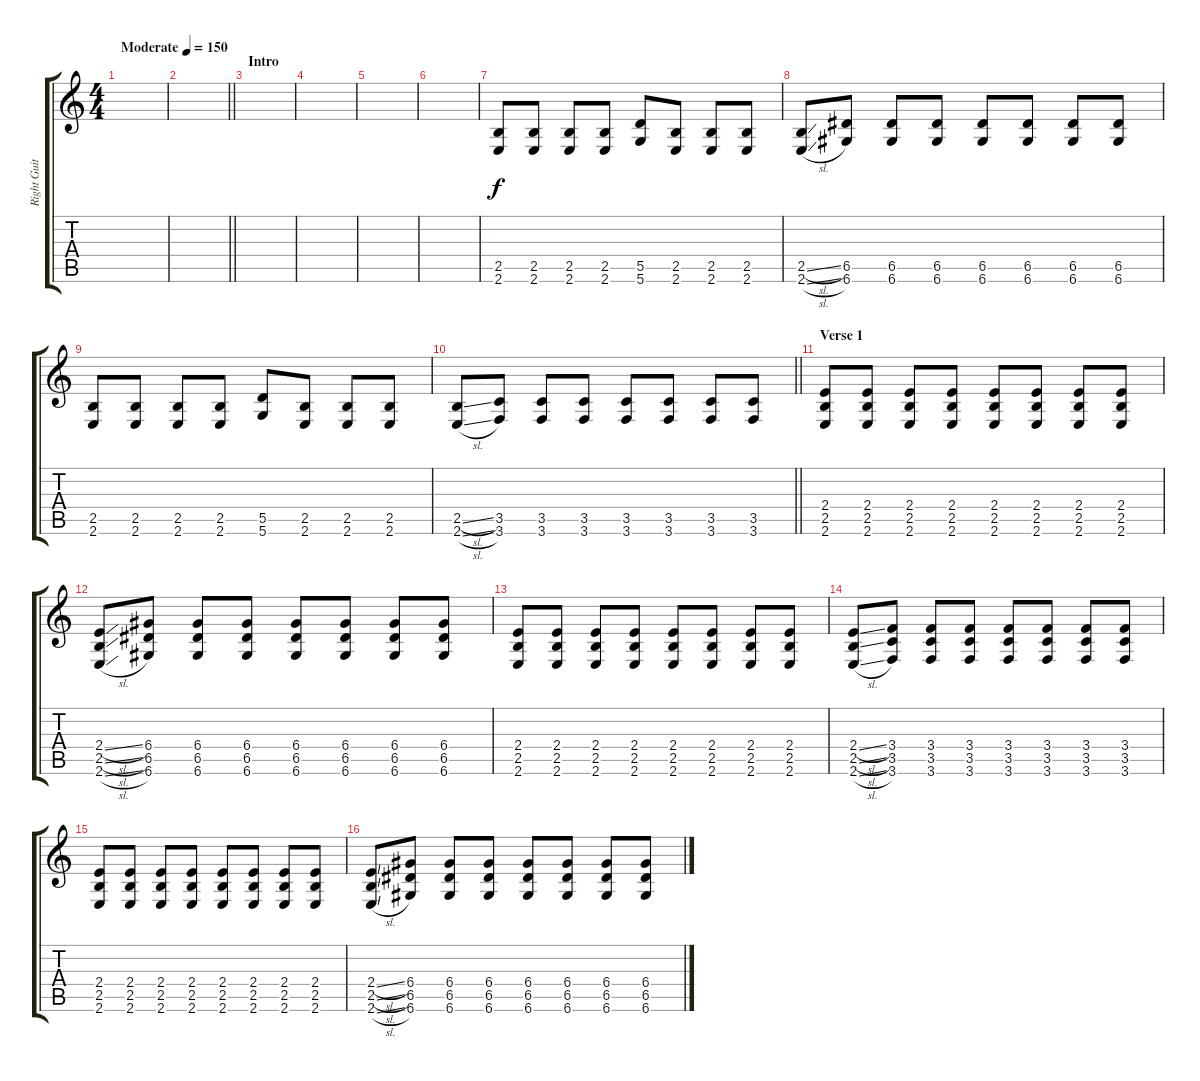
\track ("Right Guitar" "Right Guit") {instrument overdrivenguitar}
\staff {score tabs}
\tuning (E4 B3 G3 D3 A2 D2) {hide}
\ts (4 4)
\tempo (150 "Moderate")
\clef g2
\ks c
|
\barLineRight lightlight
|
\section ("" "Intro")
|
|
|
|
(2.5 2.6).8 (2.5 2.6).8 (2.5 2.6).8 (2.5 2.6).8 (5.5 5.6).8 (2.5 2.6).8 (2.5 2.6).8 (2.5 2.6).8 |
(2.5{sl} 2.6{sl}).8 (6.5 6.6).8 (6.5 6.6).8 (6.5 6.6).8 (6.5 6.6).8 (6.5 6.6).8 (6.5 6.6).8 (6.5 6.6).8 |
(2.5 2.6).8 (2.5 2.6).8 (2.5 2.6).8 (2.5 2.6).8 (5.5 5.6).8 (2.5 2.6).8 (2.5 2.6).8 (2.5 2.6).8 |
\barLineRight lightlight
(2.5{sl} 2.6{sl}).8 (3.5 3.6).8 (3.5 3.6).8 (3.5 3.6).8 (3.5 3.6).8 (3.5 3.6).8 (3.5 3.6).8 (3.5 3.6).8 |
\section ("" "Verse 1")
(2.4 2.5 2.6).8{balance 8 instrument distortionguitar} (2.4 2.5 2.6).8 (2.4 2.5 2.6).8 (2.4 2.5 2.6).8 (2.4 2.5 2.6).8 (2.4 2.5 2.6).8 (2.4 2.5 2.6).8 (2.4 2.5 2.6).8 |
(2.4{sl} 2.5{sl} 2.6{sl}).8 (6.4 6.5 6.6).8 (6.4 6.5 6.6).8 (6.4 6.5 6.6).8 (6.4 6.5 6.6).8 (6.4 6.5 6.6).8 (6.4 6.5 6.6).8 (6.4 6.5 6.6).8 |
(2.4 2.5 2.6).8 (2.4 2.5 2.6).8 (2.4 2.5 2.6).8 (2.4 2.5 2.6).8 (2.4 2.5 2.6).8 (2.4 2.5 2.6).8 (2.4 2.5 2.6).8 (2.4 2.5 2.6).8 |
(2.4{sl} 2.5{sl} 2.6{sl}).8 (3.4 3.5 3.6).8 (3.4 3.5 3.6).8 (3.4 3.5 3.6).8 (3.4 3.5 3.6).8 (3.4 3.5 3.6).8 (3.4 3.5 3.6).8 (3.4 3.5 3.6).8 |
(2.4 2.5 2.6).8 (2.4 2.5 2.6).8 (2.4 2.5 2.6).8 (2.4 2.5 2.6).8 (2.4 2.5 2.6).8 (2.4 2.5 2.6).8 (2.4 2.5 2.6).8 (2.4 2.5 2.6).8 |
(2.4{sl} 2.5{sl} 2.6{sl}).8 (6.4 6.5 6.6).8 (6.4 6.5 6.6).8 (6.4 6.5 6.6).8 (6.4 6.5 6.6).8 (6.4 6.5 6.6).8 (6.4 6.5 6.6).8 (6.4 6.5 6.6).8
